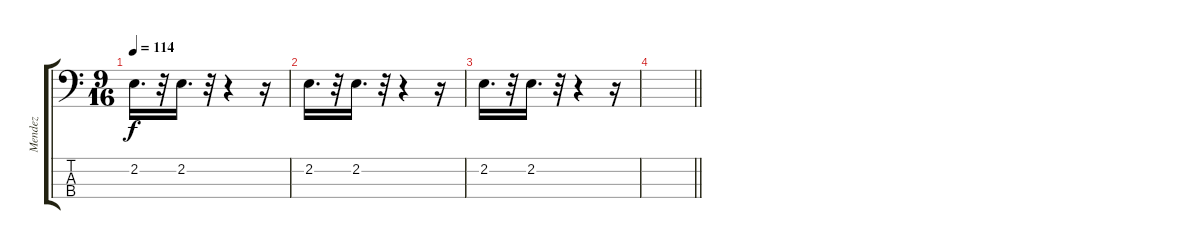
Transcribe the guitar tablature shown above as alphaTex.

\track ("Mendez" "Mendez") {instrument electricbassfinger}
\staff {score tabs}
\tuning (G2 D2 A1 D1) {hide}
\ts (9 16)
\tempo 114
\clef f4
\ks c
2.2.16{d dy f} r.32 2.2.16{d} r.32 r.4 r.16 |
2.2.16{d} r.32 2.2.16{d} r.32 r.4 r.16 |
2.2.16{d} r.32 2.2.16{d} r.32 r.4 r.16 |
\barLineRight lightlight
